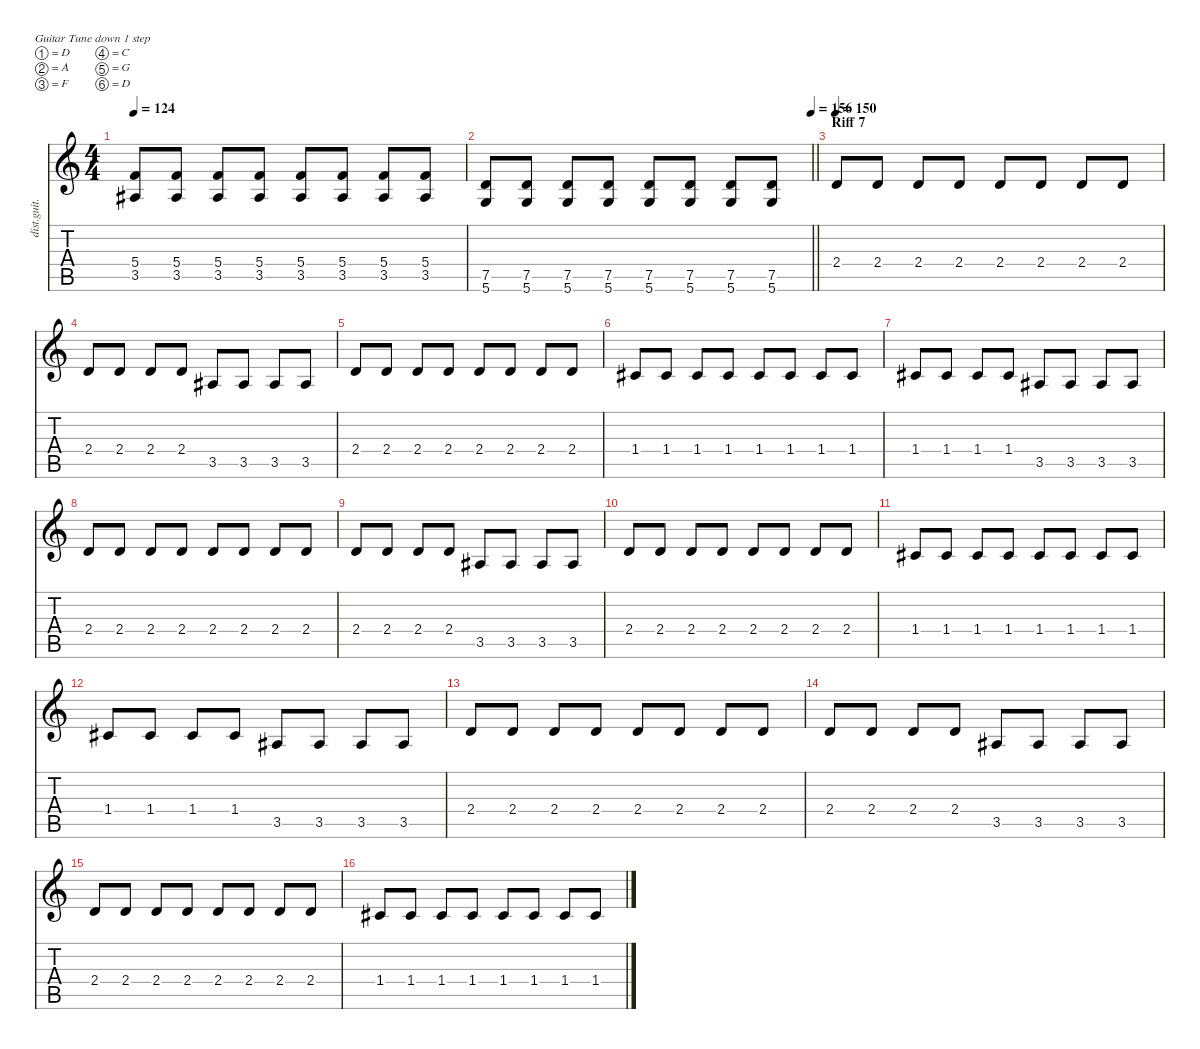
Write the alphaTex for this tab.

\defaultSystemsLayout 4
\hideDynamics
\bracketExtendMode nobrackets
\otherSystemsTrackNameOrientation horizontal
\track ("Rhytm guitar" "dist.guit.") {instrument distortionguitar}
\staff {score tabs}
\tuning (D4 A3 F3 C3 G2 D2)
\ts (4 4)
\tempo 124
\clef g2
\ks c
(5.4 3.5{acc #}).8{dy f beam Up} (5.4 3.5{acc #}).8{beam Up} (5.4 3.5{acc #}).8{beam Up} (5.4 3.5{acc #}).8{beam Up} (5.4 3.5{acc #}).8{beam Up} (5.4 3.5{acc #}).8{beam Up} (5.4 3.5{acc #}).8{beam Up} (5.4 3.5{acc #}).8{beam Up} |
\tempo (156 1)
\barLineRight lightlight
(7.5 5.6).8{beam Up} (7.5 5.6).8{beam Up} (7.5 5.6).8{beam Up} (7.5 5.6).8{beam Up} (7.5 5.6).8{beam Up} (7.5 5.6).8{beam Up} (7.5 5.6).8{beam Up} (7.5 5.6).8{beam Up} |
\section ("" "Riff 7")
\tempo 150
2.4.8{beam Up} 2.4.8{beam Up} 2.4.8{beam Up} 2.4.8{beam Up} 2.4.8{beam Up} 2.4.8{beam Up} 2.4.8{beam Up} 2.4.8{beam Up} |
2.4.8{beam Up} 2.4.8{beam Up} 2.4.8{beam Up} 2.4.8{beam Up} 3.5{acc #}.8{beam Up} 3.5{acc #}.8{beam Up} 3.5{acc #}.8{beam Up} 3.5{acc #}.8{beam Up} |
2.4.8{beam Up} 2.4.8{beam Up} 2.4.8{beam Up} 2.4.8{beam Up} 2.4.8{beam Up} 2.4.8{beam Up} 2.4.8{beam Up} 2.4.8{beam Up} |
1.4{acc #}.8{beam Up} 1.4{acc #}.8{beam Up} 1.4{acc #}.8{beam Up} 1.4{acc #}.8{beam Up} 1.4{acc #}.8{beam Up} 1.4{acc #}.8{beam Up} 1.4{acc #}.8{beam Up} 1.4{acc #}.8{beam Up} |
1.4{acc #}.8{beam Up} 1.4{acc #}.8{beam Up} 1.4{acc #}.8{beam Up} 1.4{acc #}.8{beam Up} 3.5{acc #}.8{beam Up} 3.5{acc #}.8{beam Up} 3.5{acc #}.8{beam Up} 3.5{acc #}.8{beam Up} |
2.4.8{beam Up} 2.4.8{beam Up} 2.4.8{beam Up} 2.4.8{beam Up} 2.4.8{beam Up} 2.4.8{beam Up} 2.4.8{beam Up} 2.4.8{beam Up} |
2.4.8{beam Up} 2.4.8{beam Up} 2.4.8{beam Up} 2.4.8{beam Up} 3.5{acc #}.8{beam Up} 3.5{acc #}.8{beam Up} 3.5{acc #}.8{beam Up} 3.5{acc #}.8{beam Up} |
2.4.8{beam Up} 2.4.8{beam Up} 2.4.8{beam Up} 2.4.8{beam Up} 2.4.8{beam Up} 2.4.8{beam Up} 2.4.8{beam Up} 2.4.8{beam Up} |
1.4{acc #}.8{beam Up} 1.4{acc #}.8{beam Up} 1.4{acc #}.8{beam Up} 1.4{acc #}.8{beam Up} 1.4{acc #}.8{beam Up} 1.4{acc #}.8{beam Up} 1.4{acc #}.8{beam Up} 1.4{acc #}.8{beam Up} |
1.4{acc #}.8{beam Up} 1.4{acc #}.8{beam Up} 1.4{acc #}.8{beam Up} 1.4{acc #}.8{beam Up} 3.5{acc #}.8{beam Up} 3.5{acc #}.8{beam Up} 3.5{acc #}.8{beam Up} 3.5{acc #}.8{beam Up} |
2.4.8{beam Up} 2.4.8{beam Up} 2.4.8{beam Up} 2.4.8{beam Up} 2.4.8{beam Up} 2.4.8{beam Up} 2.4.8{beam Up} 2.4.8{beam Up} |
2.4.8{beam Up} 2.4.8{beam Up} 2.4.8{beam Up} 2.4.8{beam Up} 3.5{acc #}.8{beam Up} 3.5{acc #}.8{beam Up} 3.5{acc #}.8{beam Up} 3.5{acc #}.8{beam Up} |
2.4.8{beam Up} 2.4.8{beam Up} 2.4.8{beam Up} 2.4.8{beam Up} 2.4.8{beam Up} 2.4.8{beam Up} 2.4.8{beam Up} 2.4.8{beam Up} |
1.4{acc #}.8{beam Up} 1.4{acc #}.8{beam Up} 1.4{acc #}.8{beam Up} 1.4{acc #}.8{beam Up} 1.4{acc #}.8{beam Up} 1.4{acc #}.8{beam Up} 1.4{acc #}.8{beam Up} 1.4{acc #}.8{beam Up}
